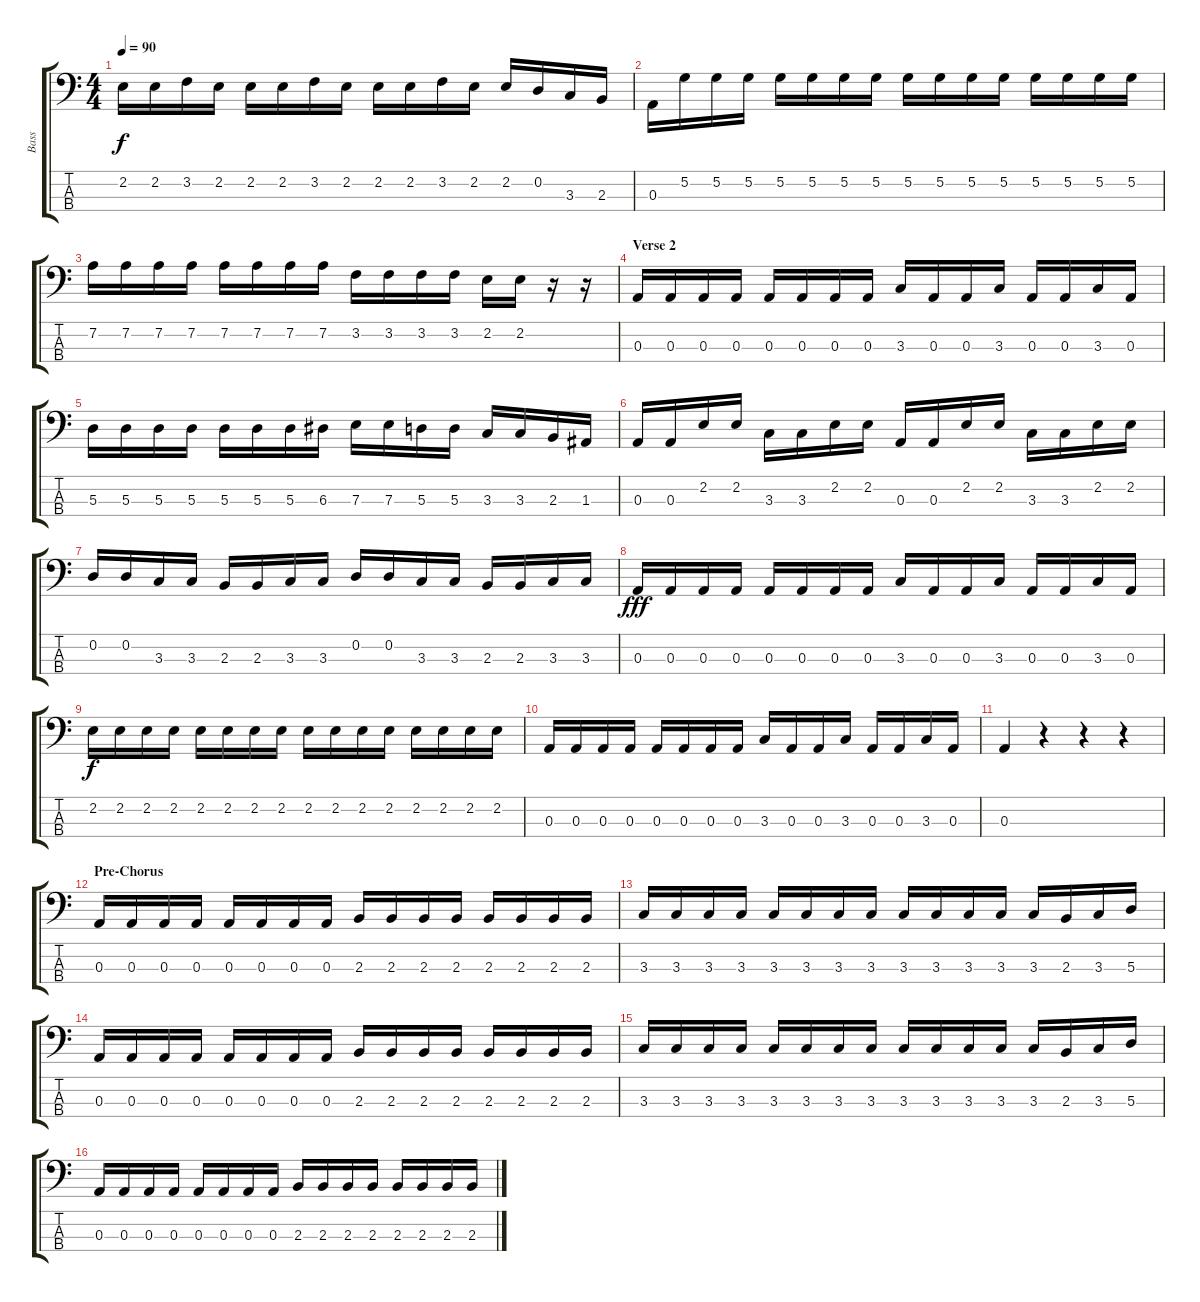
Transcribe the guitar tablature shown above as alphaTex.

\track ("Bass" "Bass") {instrument fretlessbass}
\staff {score tabs}
\tuning (G2 D2 A1 E1) {hide}
\ts (4 4)
\tempo 90
\clef f4
\ks c
2.2.16{dy f} 2.2.16 3.2.16 2.2.16 2.2.16 2.2.16 3.2.16 2.2.16 2.2.16 2.2.16 3.2.16 2.2.16 2.2.16 0.2.16 3.3.16 2.3.16 |
0.3.16 5.2.16 5.2.16 5.2.16 5.2.16 5.2.16 5.2.16 5.2.16 5.2.16 5.2.16 5.2.16 5.2.16 5.2.16 5.2.16 5.2.16 5.2.16 |
7.2.16 7.2.16 7.2.16 7.2.16 7.2.16 7.2.16 7.2.16 7.2.16 3.2.16 3.2.16 3.2.16 3.2.16 2.2.16 2.2.16 r.16 r.16 |
\section ("" "Verse 2")
0.3.16 0.3.16 0.3.16 0.3.16 0.3.16 0.3.16 0.3.16 0.3.16 3.3.16 0.3.16 0.3.16 3.3.16 0.3.16 0.3.16 3.3.16 0.3.16 |
5.3.16 5.3.16 5.3.16 5.3.16 5.3.16 5.3.16 5.3.16 6.3.16 7.3.16 7.3.16 5.3.16 5.3.16 3.3.16 3.3.16 2.3.16 1.3.16 |
0.3.16 0.3.16 2.2.16 2.2.16 3.3.16 3.3.16 2.2.16 2.2.16 0.3.16 0.3.16 2.2.16 2.2.16 3.3.16 3.3.16 2.2.16 2.2.16 |
0.2.16 0.2.16 3.3.16 3.3.16 2.3.16 2.3.16 3.3.16 3.3.16 0.2.16 0.2.16 3.3.16 3.3.16 2.3.16 2.3.16 3.3.16 3.3.16 |
0.3.16{dy fff} 0.3.16 0.3.16 0.3.16 0.3.16 0.3.16 0.3.16 0.3.16 3.3.16 0.3.16 0.3.16 3.3.16 0.3.16 0.3.16 3.3.16 0.3.16 |
2.2.16{dy f} 2.2.16 2.2.16 2.2.16 2.2.16 2.2.16 2.2.16 2.2.16 2.2.16 2.2.16 2.2.16 2.2.16 2.2.16 2.2.16 2.2.16 2.2.16 |
0.3.16 0.3.16 0.3.16 0.3.16 0.3.16 0.3.16 0.3.16 0.3.16 3.3.16 0.3.16 0.3.16 3.3.16 0.3.16 0.3.16 3.3.16 0.3.16 |
0.3.4 r.4 r.4 r.4 |
\section ("" "Pre-Chorus")
0.3.16 0.3.16 0.3.16 0.3.16 0.3.16 0.3.16 0.3.16 0.3.16 2.3.16 2.3.16 2.3.16 2.3.16 2.3.16 2.3.16 2.3.16 2.3.16 |
3.3.16 3.3.16 3.3.16 3.3.16 3.3.16 3.3.16 3.3.16 3.3.16 3.3.16 3.3.16 3.3.16 3.3.16 3.3.16 2.3.16 3.3.16 5.3.16 |
0.3.16 0.3.16 0.3.16 0.3.16 0.3.16 0.3.16 0.3.16 0.3.16 2.3.16 2.3.16 2.3.16 2.3.16 2.3.16 2.3.16 2.3.16 2.3.16 |
3.3.16 3.3.16 3.3.16 3.3.16 3.3.16 3.3.16 3.3.16 3.3.16 3.3.16 3.3.16 3.3.16 3.3.16 3.3.16 2.3.16 3.3.16 5.3.16 |
0.3.16 0.3.16 0.3.16 0.3.16 0.3.16 0.3.16 0.3.16 0.3.16 2.3.16 2.3.16 2.3.16 2.3.16 2.3.16 2.3.16 2.3.16 2.3.16
